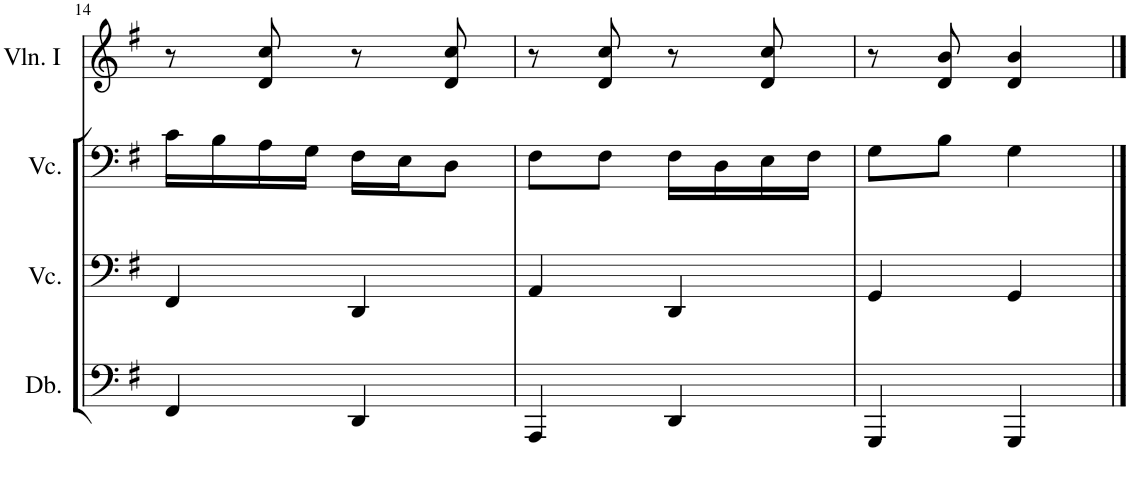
**kern	**kern	**kern	**kern
*part4	*part3	*part2	*part1
*staff4	*staff3	*staff2	*staff1
*I"Kontrabass	*I"Violoncello II	*I"Violoncello I	*I"Violine
*	*I'Vc.	*I'Vc.	*
!!LO:PB:g=z
*clefF4	*clefF4	*clefF4	*clefG2
*Trd7c12	*	*	*
*k[f#]	*k[f#]	*k[f#]	*k[f#]
*G:	*G:	*G:	*G:
*M2/4	*M2/4	*M2/4	*M2/4
=14	=14	=14	=14
4FF#/	4FF#/	16c\LL	8r
.	.	16B\	.
.	.	16A\	8d/ 8cc/
.	.	16G\JJ	.
4DD/	4DD/	16F#\LL	8r
.	.	16E\J	.
.	.	8D\J	8d/ 8cc/
=15	=15	=15	=15
4AAA/	4AA/	8F#\L	8r
.	.	8F#\J	8d/ 8cc/
4DD/	4DD/	16F#\LL	8r
.	.	16D\	.
.	.	16E\	8d/ 8cc/
.	.	16F#\JJ	.
=16	=16	=16	=16
4GGG/	4GG/	8G\L	8r
.	.	8B\J	8d/ 8b/
4GGG/	4GG/	4G\	4d/ 4b/
==	==	==	==
*-	*-	*-	*-
